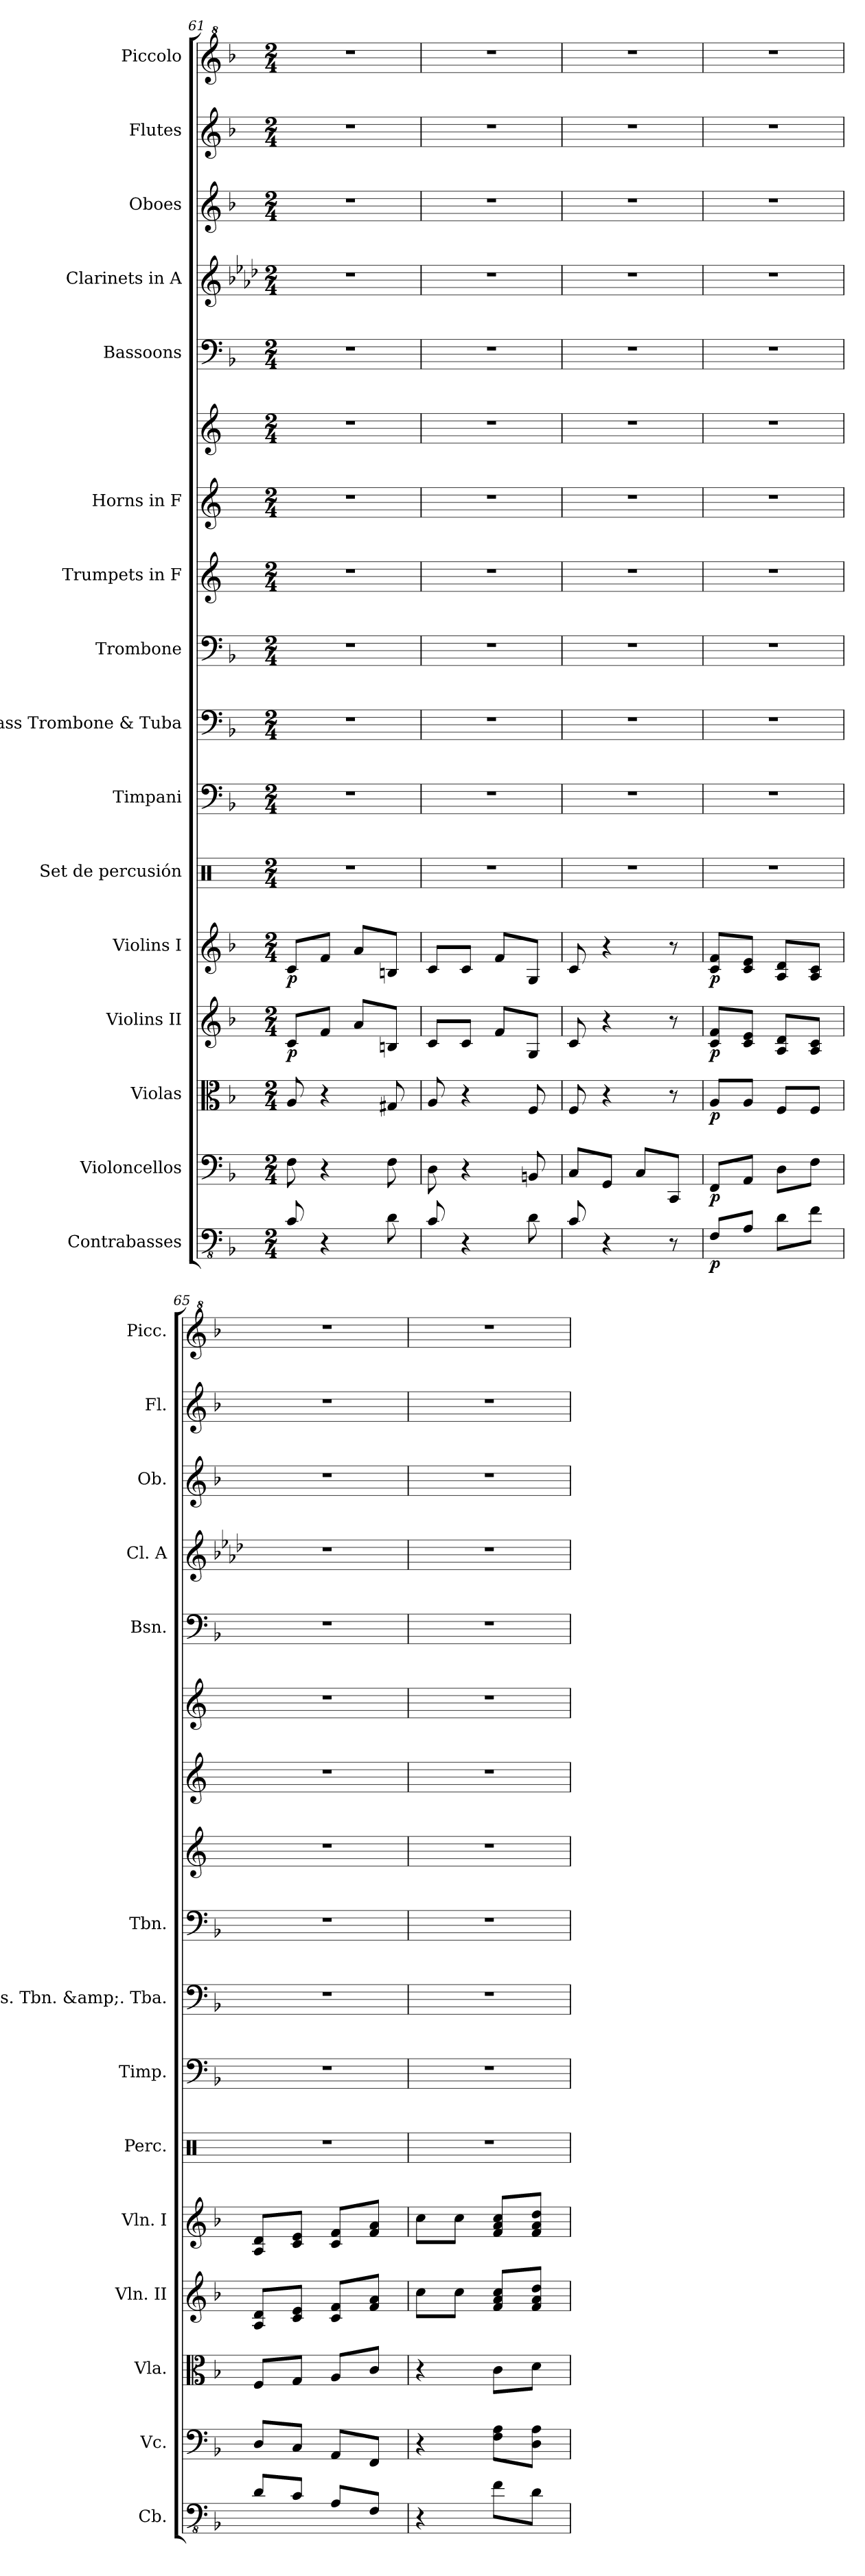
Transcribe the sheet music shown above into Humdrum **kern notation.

**kern	**dynam	**kern	**dynam	**kern	**dynam	**kern	**dynam	**kern	**dynam	**kern	**kern	**kern	**kern	**kern	**kern	**kern	**kern	**kern	**kern	**kern	**kern
*part16	*part16	*part15	*part15	*part14	*part14	*part13	*part13	*part12	*part12	*part11	*part10	*part9	*part8	*part7	*part6	*part6	*part5	*part4	*part3	*part2	*part1
*staff17	*staff17	*staff16	*staff16	*staff15	*staff15	*staff14	*staff14	*staff13	*staff13	*staff12	*staff11	*staff10	*staff9	*staff8	*staff7	*staff6	*staff5	*staff4	*staff3	*staff2	*staff1
*I"Contrabasses	*	*I"Violoncellos	*	*I"Violas	*	*I"Violins II	*	*I"Violins I	*	*I"Set de percusión	*I"Timpani	*I"Bass Trombone &amp; Tuba	*I"Trombone	*I"Trumpets in F	*I"Horns in F	*	*I"Bassoons	*I"Clarinets in A	*I"Oboes	*I"Flutes	*I"Piccolo
*I'Cb.	*	*I'Vc.	*	*I'Vla.	*	*I'Vln. II	*	*I'Vln. I	*	*I'Perc.	*I'Timp.	*I'Bs. Tbn. &amp;. Tba.	*I'Tbn.	*	*	*	*I'Bsn.	*I'Cl. A	*I'Ob.	*I'Fl.	*I'Picc.
*clefFv4	*	*clefF4	*	*clefC3	*	*clefG2	*	*clefG2	*	*clefX	*clefF4	*clefF4	*clefF4	*clefG2	*clefG2	*clefG2	*clefF4	*clefG2	*clefG2	*clefG2	*clefG^2
*ITrd7c12	*	*	*	*	*	*	*	*	*	*	*	*	*	*ITrd4c7	*ITrd4c7	*ITrd4c7	*	*ITrd2c3	*	*	*ITrd-7c-12
*k[b-]	*	*k[b-]	*	*k[b-]	*	*k[b-]	*	*k[b-]	*	*k[]	*k[b-]	*k[b-]	*k[b-]	*k[b-]	*k[b-]	*k[b-]	*k[b-]	*k[b-]	*k[b-]	*k[b-]	*k[b-]
*M2/4	*	*M2/4	*	*M2/4	*	*M2/4	*	*M2/4	*	*M2/4	*M2/4	*M2/4	*M2/4	*M2/4	*M2/4	*M2/4	*M2/4	*M2/4	*M2/4	*M2/4	*M2/4
=61	=61	=61	=61	=61	=61	=61	=61	=61	=61	=61	=61	=61	=61	=61	=61	=61	=61	=61	=61	=61	=61
!	!	!	!	!	!	!	!LO:DY:b	!	!LO:DY:b	!	!	!	!	!	!	!	!	!	!	!	!
8CC/	.	8F\	.	8A/	.	8c/L	p	8c/L	p	2r	2r	2r	2r	2r	2r	2r	2r	2r	2r	2r	2r
4r	.	4r	.	4r	.	8f/J	.	8f/J	.	.	.	.	.	.	.	.	.	.	.	.	.
.	.	.	.	.	.	8a/L	.	8a/L	.	.	.	.	.	.	.	.	.	.	.	.	.
8DD\	.	8F\	.	8G#X/	.	8Bn/J	.	8Bn/J	.	.	.	.	.	.	.	.	.	.	.	.	.
=62	=62	=62	=62	=62	=62	=62	=62	=62	=62	=62	=62	=62	=62	=62	=62	=62	=62	=62	=62	=62	=62
8CC/	.	8D\	.	8A/	.	8c/L	.	8c/L	.	2r	2r	2r	2r	2r	2r	2r	2r	2r	2r	2r	2r
4r	.	4r	.	4r	.	8c/J	.	8c/J	.	.	.	.	.	.	.	.	.	.	.	.	.
.	.	.	.	.	.	8f/L	.	8f/L	.	.	.	.	.	.	.	.	.	.	.	.	.
8DD\	.	8BBn/	.	8F/	.	8G/J	.	8G/J	.	.	.	.	.	.	.	.	.	.	.	.	.
=63	=63	=63	=63	=63	=63	=63	=63	=63	=63	=63	=63	=63	=63	=63	=63	=63	=63	=63	=63	=63	=63
8CC/	.	8C/L	.	8F/	.	8c/	.	8c/	.	2r	2r	2r	2r	2r	2r	2r	2r	2r	2r	2r	2r
4r	.	8GG/J	.	4r	.	4r	.	4r	.	.	.	.	.	.	.	.	.	.	.	.	.
.	.	8C/L	.	.	.	.	.	.	.	.	.	.	.	.	.	.	.	.	.	.	.
8r	.	8CC/J	.	8r	.	8r	.	8r	.	.	.	.	.	.	.	.	.	.	.	.	.
!!LO:PB:g=z
=64	=64	=64	=64	=64	=64	=64	=64	=64	=64	=64	=64	=64	=64	=64	=64	=64	=64	=64	=64	=64	=64
!	!LO:DY:b	!	!LO:DY:b	!	!LO:DY:b	!	!LO:DY:b	!	!LO:DY:b	!	!	!	!	!	!	!	!	!	!	!	!
8FFF/L	p	8FF/L	p	8A/L	p	8c/ 8f/L	p	8c/ 8f/L	p	2r	2r	2r	2r	2r	2r	2r	2r	2r	2r	2r	2r
8AAA/J	.	8AA/J	.	8A/J	.	8c/ 8e/J	.	8c/ 8e/J	.	.	.	.	.	.	.	.	.	.	.	.	.
8DD\L	.	8D\L	.	8F/L	.	8A/ 8d/L	.	8A/ 8d/L	.	.	.	.	.	.	.	.	.	.	.	.	.
8FF\J	.	8F\J	.	8F/J	.	8A/ 8c/J	.	8A/ 8c/J	.	.	.	.	.	.	.	.	.	.	.	.	.
=65	=65	=65	=65	=65	=65	=65	=65	=65	=65	=65	=65	=65	=65	=65	=65	=65	=65	=65	=65	=65	=65
8DD/L	.	8D/L	.	8F/L	.	8A/ 8d/L	.	8A/ 8d/L	.	2r	2r	2r	2r	2r	2r	2r	2r	2r	2r	2r	2r
8CC/J	.	8C/J	.	8G/J	.	8c/ 8e/J	.	8c/ 8e/J	.	.	.	.	.	.	.	.	.	.	.	.	.
8AAA/L	.	8AA/L	.	8A/L	.	8c/ 8f/L	.	8c/ 8f/L	.	.	.	.	.	.	.	.	.	.	.	.	.
8FFF/J	.	8FF/J	.	8c/J	.	8f/ 8a/J	.	8f/ 8a/J	.	.	.	.	.	.	.	.	.	.	.	.	.
=66	=66	=66	=66	=66	=66	=66	=66	=66	=66	=66	=66	=66	=66	=66	=66	=66	=66	=66	=66	=66	=66
4r	.	4r	.	4r	.	8cc\L	.	8cc\L	.	2r	2r	2r	2r	2r	2r	2r	2r	2r	2r	2r	2r
.	.	.	.	.	.	8cc\J	.	8cc\J	.	.	.	.	.	.	.	.	.	.	.	.	.
8FF\L	.	8F\ 8A\L	.	8c\L	.	8f/ 8a/ 8cc/L	.	8f/ 8a/ 8cc/L	.	.	.	.	.	.	.	.	.	.	.	.	.
8DD\J	.	8D\ 8A\J	.	8d\J	.	8f/ 8a/ 8dd/J	.	8f/ 8a/ 8dd/J	.	.	.	.	.	.	.	.	.	.	.	.	.
=	=	=	=	=	=	=	=	=	=	=	=	=	=	=	=	=	=	=	=	=	=
*-	*-	*-	*-	*-	*-	*-	*-	*-	*-	*-	*-	*-	*-	*-	*-	*-	*-	*-	*-	*-	*-
